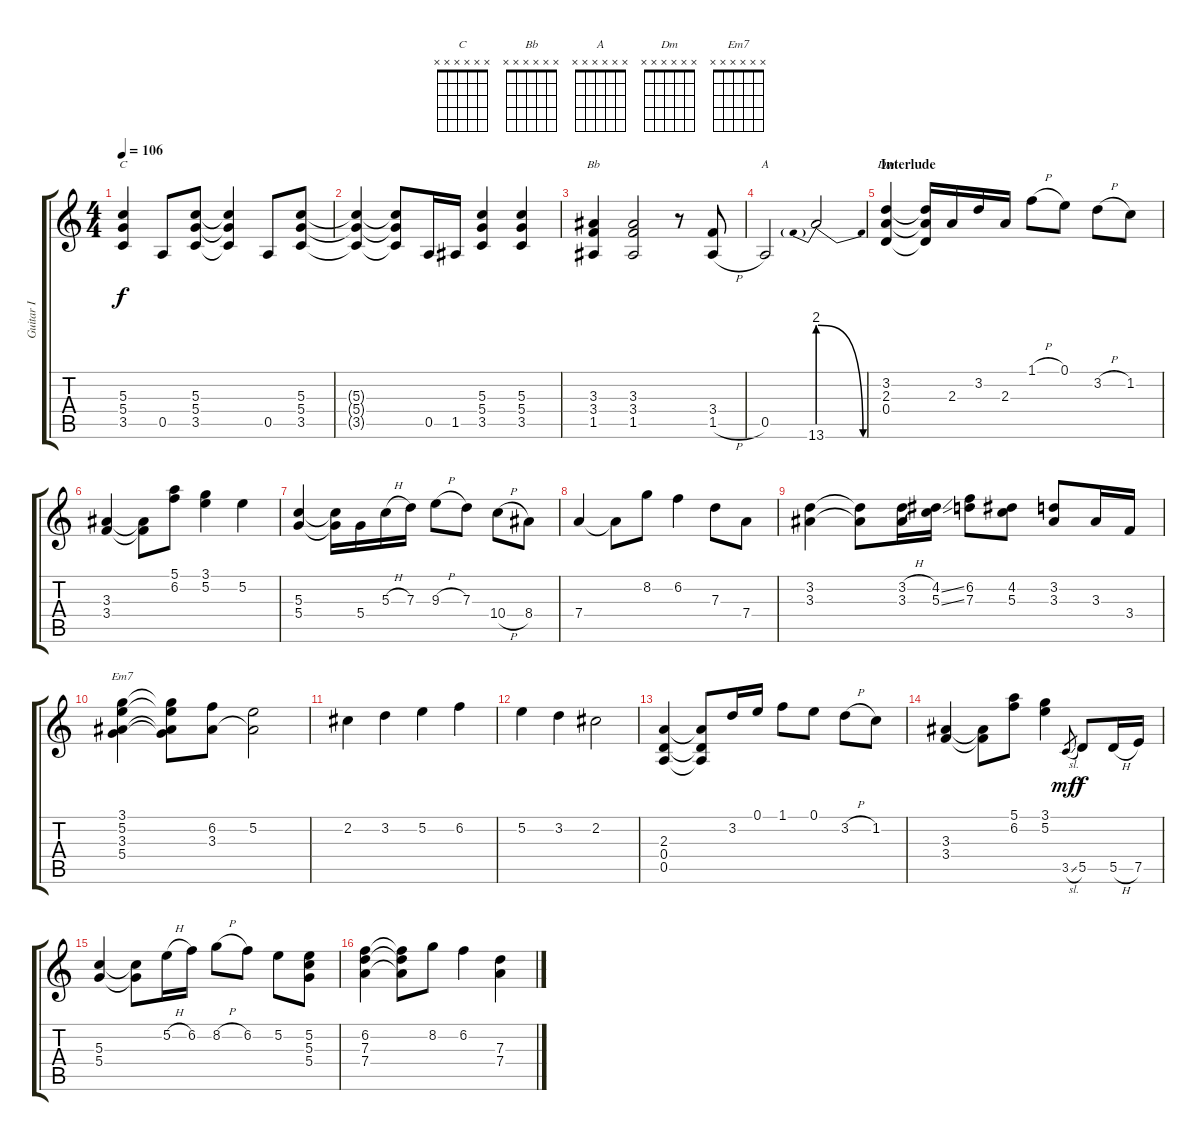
\track ("Guitar I" "Guitar I") {instrument overdrivenguitar}
\staff {score tabs}
\tuning (E4 B3 G3 D3 A2 E2) {hide}
\chord ("C" x x x x x x)
\chord ("Bb" x x x x x x)
\chord ("A" x x x x x x)
\chord ("Dm" x x x x x x)
\chord ("Em7" x x x x x x)
\ts (4 4)
\tempo 106
\clef g2
\ks c
(5.3 5.4 3.5).4{ch "C" dy f} 0.5.8 (5.3 5.4 3.5).8 (5.3{t} 5.4{t} 3.5{t}).4 0.5.8 (5.3 5.4 3.5).8 |
(5.3{t} 5.4{t} 3.5{t}).4 (5.3{t} 5.4{t} 3.5{t}).8 0.5.16 1.5.16 (5.3 5.4 3.5).4 (5.3 5.4 3.5).4 |
(3.3 3.4 1.5).4{ch "Bb"} (3.3 3.4 1.5).2 r.8 (3.4 1.5{h}).8 |
0.5.2{ch "A"} 13.6{be (prebendrelease 0 8 60 0)}.2 |
\section ("" "Interlude")
(3.2 2.3 0.4).4{ch "Dm"} (3.2{t} 2.3{t} 0.4{t}).16 2.3.16 3.2.16 2.3.16 1.1{h}.8 0.1.8 3.2{h}.8 1.2.8 |
(3.3 3.4).4 (3.3{t} 3.4{t}).8 (5.1 6.2).8 (3.1 5.2).4 5.2.4 |
(5.3 5.4).4 (5.3{t} 5.4{t}).16 5.4.16 5.3{h}.16 7.3.16 9.3{h}.8 7.3.8 10.4{h}.8 8.4.8 |
7.4.4 7.4{t}.8 8.2.8 6.2.4 7.3.8 7.4.8 |
(3.2 3.3).4 (3.2{t} 3.3{t}).8 (3.2{h} 3.3{h}).16 (4.2{ss} 5.3{ss}).16 (6.2 7.3).8 (4.2 5.3).8 (3.2 3.3).8 3.3.16 3.4.16 |
(3.1 5.2 3.3 5.4).4{ch "Em7"} (3.1{t} 5.2{t} 3.3{t} 5.4{t}).8 (6.2 3.3).8 (5.2 3.3{t}).2 |
2.2.4 3.2.4 5.2.4 6.2.4 |
5.2.4 3.2.4 2.2.2 |
(2.3 0.4 0.5).4 (2.3{t} 0.4{t} 0.5{t}).8 3.2.16 0.1.16 1.1.8 0.1.8 3.2{h}.8 1.2.8 |
(3.3 3.4).4 (3.3{t} 3.4{t}).8 (5.1 6.2).8 (3.1 5.2).4 3.5{sl}.8{gr dy mf} 5.5.8{dy f} 5.5{h}.16 7.5.16 |
(5.3 5.4).4 (5.3{t} 5.4{t}).8 5.2{h}.16 6.2.16 8.2{h}.8 6.2.8 5.2.8 (5.2 5.3 5.4).8 |
(6.2 7.3 7.4).4 (6.2{t} 7.3{t} 7.4{t}).8 8.2.8 6.2.4 (7.3 7.4).4
